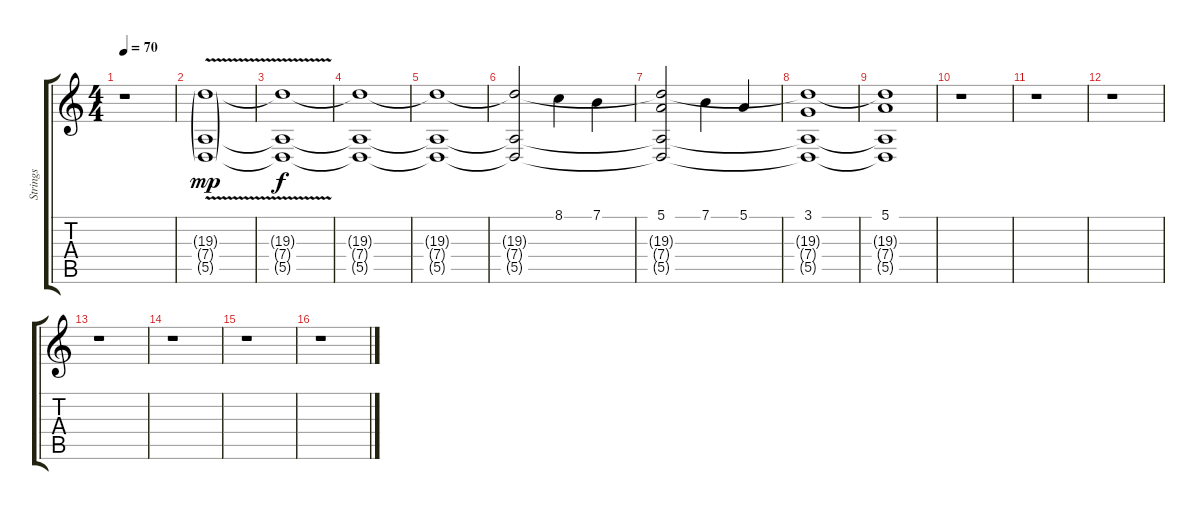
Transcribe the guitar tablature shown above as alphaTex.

\track ("Strings" "Strings") {instrument synthstrings1}
\staff {score tabs}
\tuning (E4 B3 G3 D3 A2 E2) {hide}
\ts (4 4)
\tempo 70
\clef g2
\ks c
r.1{dy f} |
(19.3{g} 7.4{g} 5.5{v g}).1{dy mp volume 9} |
(19.3{t} 7.4{t} 5.5{t}).1{dy f volume 10} |
(19.3{t} 7.4{t} 5.5{t}).1{volume 11} |
(19.3{t} 7.4{t} 5.5{t}).1 |
(19.3{t} 7.4{t} 5.5{t}).2 8.1.4 7.1.4 |
(5.1 19.3{t} 7.4{t} 5.5{t}).2 7.1.4 5.1.4 |
(3.1 19.3{t} 7.4{t} 5.5{t}).1 |
(5.1 19.3{t} 7.4{t} 5.5{t}).1 |
r.1 |
r.1 |
r.1 |
r.1 |
r.1 |
r.1 |
r.1
